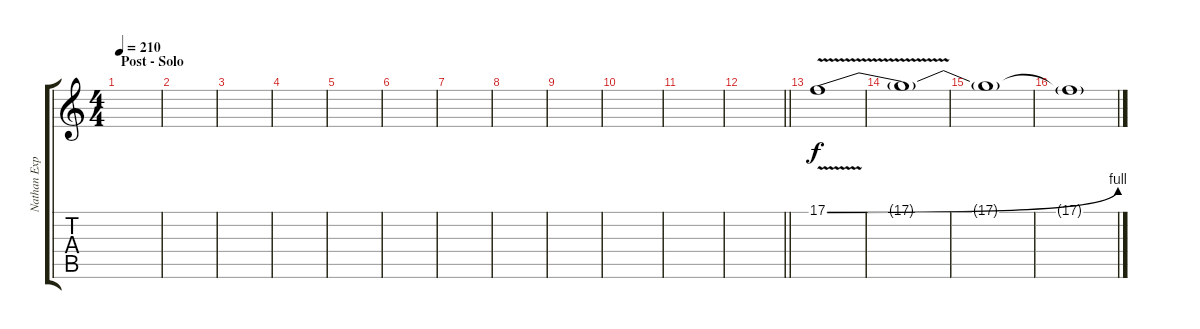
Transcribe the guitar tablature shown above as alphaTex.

\track ("Nathan Explosion (Keyboard)" "Nathan Exp") {instrument pad8sweep}
\staff {score tabs}
\tuning (C4 G3 Eb3 Bb2 F2 C2) {hide}
\ts (4 4)
\section ("" "Post - Solo")
\tempo 210
\clef g2
\ks c
|
|
|
|
|
|
|
|
|
|
|
\barLineRight lightlight
|
17.1{be (bend 0 0 60 4) v}.1 |
17.1{t}.1 |
17.1{t}.1 |
17.1{t}.1
